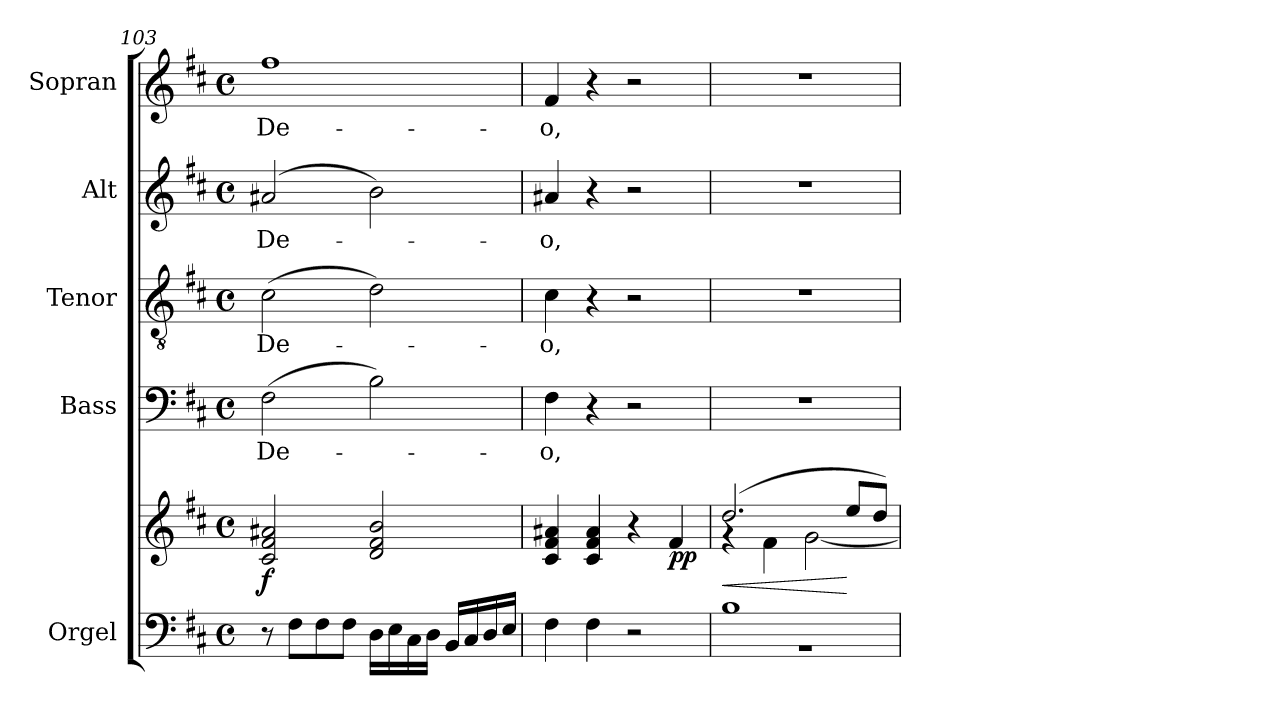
**kern	**kern	**dynam	**kern	**text	**kern	**text	**kern	**text	**kern	**text
*part5	*part5	*part5	*part4	*part4	*part3	*part3	*part2	*part2	*part1	*part1
*staff6	*staff5	*staff5/6	*staff4	*staff4	*staff3	*staff3	*staff2	*staff2	*staff1	*staff1
*I"Orgel	*	*	*I"Bass	*	*I"Tenor	*	*I"Alt	*	*I"Sopran	*
*I'Org.	*	*	*I'B.	*	*I'T.	*	*I'A.	*	*I'S.	*
*clefF4	*clefG2	*	*clefF4	*	*clefGv2	*	*clefG2	*	*clefG2	*
*k[f#c#]	*k[f#c#]	*	*k[f#c#]	*	*k[f#c#]	*	*k[f#c#]	*	*k[f#c#]	*
*D:	*D:	*	*D:	*	*D:	*	*D:	*	*D:	*
*M4/4	*M4/4	*	*M4/4	*	*M4/4	*	*M4/4	*	*M4/4	*
*met(c)	*met(c)	*	*met(c)	*	*met(c)	*	*met(c)	*	*met(c)	*
=103	=103	=103	=103	=103	=103	=103	=103	=103	=103	=103
!	!	!LO:DY:b	!	!LO:LY:b	!	!LO:LY:b	!	!LO:LY:b	!	!LO:LY:b
8r	2c#/ 2f#/ 2a#X/	f	(>2F#\	De-	(>2c#\	De-	(2a#X/	De-	1ff#	De-
8F#\L	.	.	.	.	.	.	.	.	.	.
8F#\	.	.	.	.	.	.	.	.	.	.
8F#\J	.	.	.	.	.	.	.	.	.	.
16D\LL	2d/ 2f#/ 2b/	.	2B\)	.	2d\)	.	2b\)	.	.	.
16E\	.	.	.	.	.	.	.	.	.	.
16C#\	.	.	.	.	.	.	.	.	.	.
16D\JJ	.	.	.	.	.	.	.	.	.	.
16BB/LL	.	.	.	.	.	.	.	.	.	.
16C#/	.	.	.	.	.	.	.	.	.	.
16D/	.	.	.	.	.	.	.	.	.	.
16E/JJ	.	.	.	.	.	.	.	.	.	.
!!LO:PB:g=z
=104	=104	=104	=104	=104	=104	=104	=104	=104	=104	=104
!	!	!	!	!LO:LY:b	!	!LO:LY:b	!	!LO:LY:b	!	!LO:LY:b
4F#\	4c#/ 4f#/ 4a#X/	.	4F#\	-o,	4c#\	-o,	4a#X/	-o,	4f#/	-o,
4F#\	4c#/ 4f#/ 4a#/	.	4r	.	4r	.	4r	.	4r	.
2r	4r	.	2r	.	2r	.	2r	.	2r	.
!	!	!LO:DY:b	!	!	!	!	!	!	!	!
.	4f#/	pp	.	.	.	.	.	.	.	.
=105	=105	=105	=105	=105	=105	=105	=105	=105	=105	=105
*^	*	*	*	*	*	*	*	*	*	*
!	!	!	!LO:HP:b	!	!	!	!	!	!	!	!
*	*	*^	*	*	*	*	*	*	*	*	*
1B	1rBB	(2.dd/	4rf	<	1r	.	1r	.	1r	.	1r	.
.	.	.	4f#\	.	.	.	.	.	.	.	.	.
.	.	.	[<2g\	.	.	.	.	.	.	.	.	.
.	.	8ee/L	.	[	.	.	.	.	.	.	.	.
.	.	8dd/J)	.	.	.	.	.	.	.	.	.	.
*v	*v	*	*	*	*	*	*	*	*	*	*	*
*	*v	*v	*	*	*	*	*	*	*	*	*
=	=	=	=	=	=	=	=	=	=	=
*-	*-	*-	*-	*-	*-	*-	*-	*-	*-	*-
